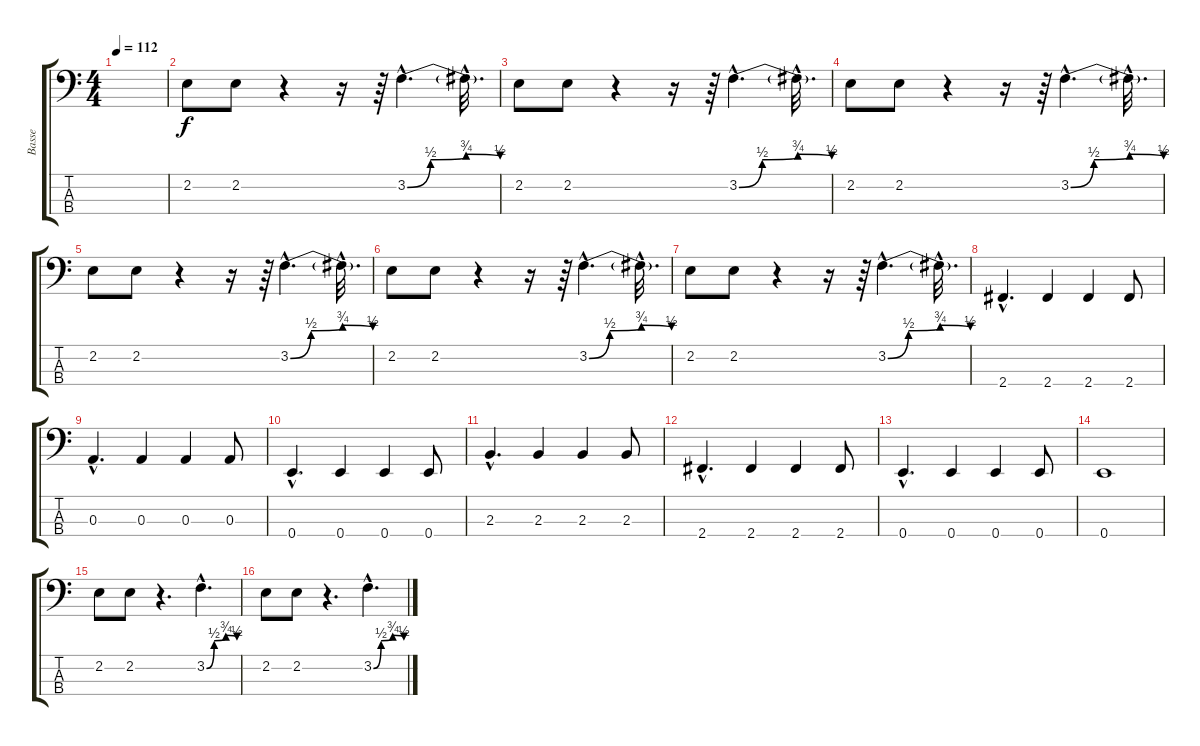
\track ("Basse" "Basse") {instrument electricbassfinger}
\staff {score tabs}
\tuning (G2 D2 A1 E1) {hide}
\ts (4 4)
\tempo 112
\clef f4
\ks c
|
2.2.8 2.2.8 r.4 r.16 r.64 3.2{be (custom 0 0 15 2 38 3 60 2) hac}.4{d} 3.2{hac t}.32{d} |
2.2.8 2.2.8 r.4 r.16 r.64 3.2{be (custom 0 0 15 2 38 3 60 2) hac}.4{d} 3.2{hac t}.32{d} |
2.2.8 2.2.8 r.4 r.16 r.64 3.2{be (custom 0 0 15 2 38 3 60 2) hac}.4{d} 3.2{hac t}.32{d} |
2.2.8 2.2.8 r.4 r.16 r.64 3.2{be (custom 0 0 15 2 38 3 60 2) hac}.4{d} 3.2{hac t}.32{d} |
2.2.8 2.2.8 r.4 r.16 r.64 3.2{be (custom 0 0 15 2 38 3 60 2) hac}.4{d} 3.2{hac t}.32{d} |
2.2.8 2.2.8 r.4 r.16 r.64 3.2{be (custom 0 0 15 2 38 3 60 2) hac}.4{d} 3.2{hac t}.32{d} |
2.4{hac}.4{d} 2.4.4 2.4.4 2.4.8 |
0.3{hac}.4{d} 0.3.4 0.3.4 0.3.8 |
0.4{hac}.4{d} 0.4.4 0.4.4 0.4.8 |
2.3{hac}.4{d} 2.3.4 2.3.4 2.3.8 |
2.4{hac}.4{d} 2.4.4 2.4.4 2.4.8 |
0.4{hac}.4{d} 0.4.4 0.4.4 0.4.8 |
0.4.1 |
2.2.8 2.2.8 r.4{d} 3.2{be (custom 0 0 15 2 38 3 60 2) hac}.4{d} |
2.2.8 2.2.8 r.4{d} 3.2{be (custom 0 0 15 2 38 3 60 2) hac}.4{d}
